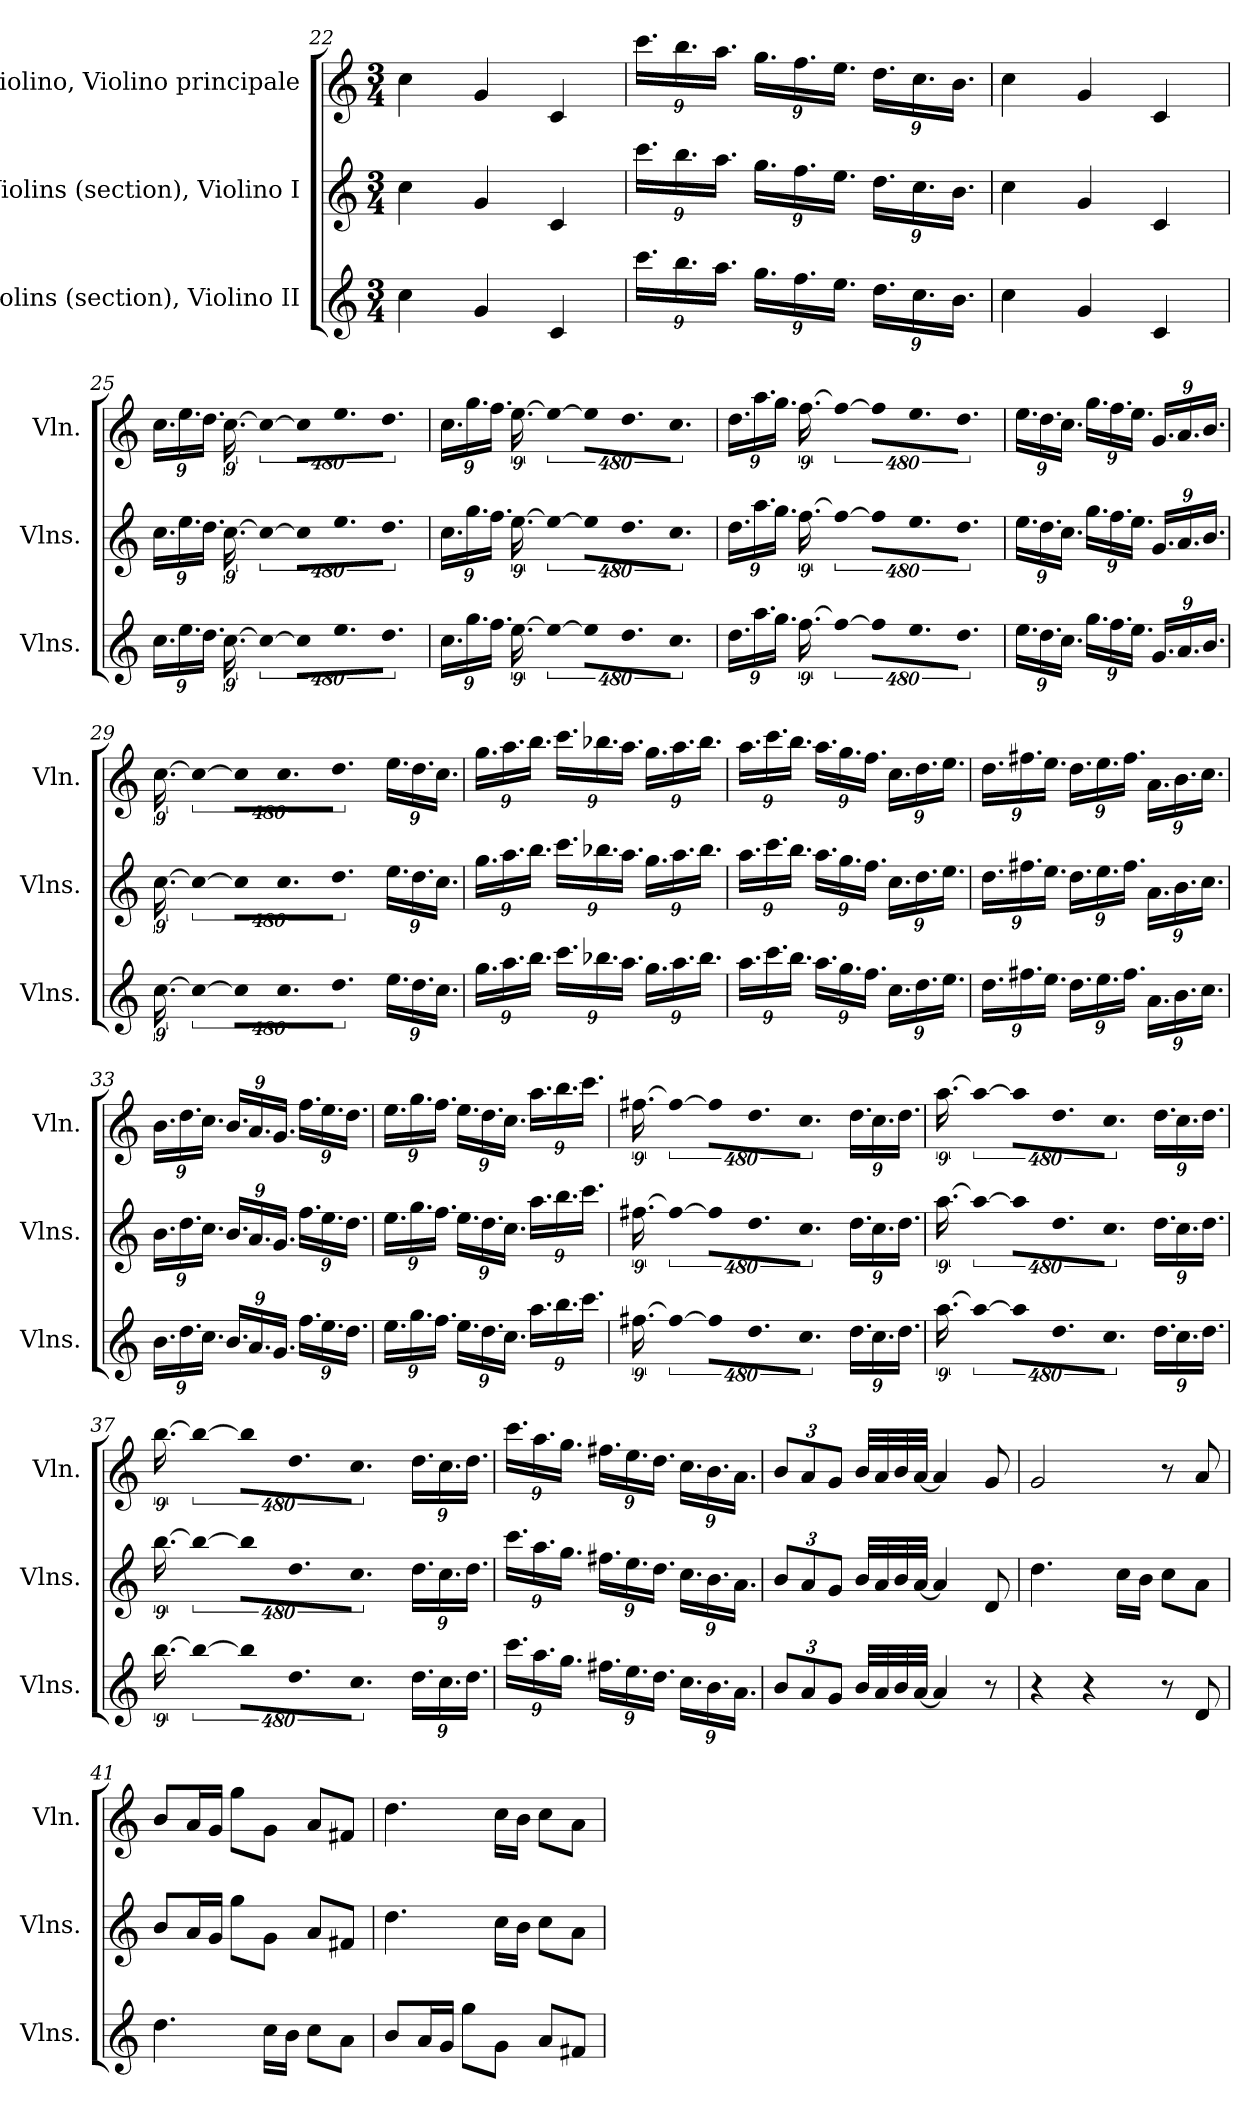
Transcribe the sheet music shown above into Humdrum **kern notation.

**kern	**kern	**kern
*part3	*part2	*part1
*staff3	*staff2	*staff1
*I"Violins (section), Violino II	*I"Violins (section), Violino I	*I"Violino, Violino principale
*I'Vlns.	*I'Vlns.	*I'Vln.
*clefG2	*clefG2	*clefG2
*k[]	*k[]	*k[]
*M3/4	*M3/4	*M3/4
=22	=22	=22
4cc\	4cc\	4cc\
4g/	4g/	4g/
4c/	4c/	4c/
=23	=23	=23
18.ccc\LL	18.ccc\LL	18.ccc\LL
18.bb\	18.bb\	18.bb\
18.aa\JJ	18.aa\JJ	18.aa\JJ
18.gg\LL	18.gg\LL	18.gg\LL
18.ff\	18.ff\	18.ff\
18.ee\JJ	18.ee\JJ	18.ee\JJ
18.dd\LL	18.dd\LL	18.dd\LL
18.cc\	18.cc\	18.cc\
18.b\JJ	18.b\JJ	18.b\JJ
=24	=24	=24
4cc\	4cc\	4cc\
4g/	4g/	4g/
4c/	4c/	4c/
!!LO:LB:g=z
=25	=25	=25
18.cc\LL	18.cc\LL	18.cc\LL
18.ee\	18.ee\	18.ee\
18.dd\JJ	18.dd\JJ	18.dd\JJ
[18.cc\	[18.cc\	[18.cc\
!LO:N:vis=4	!LO:N:vis=4	!LO:N:vis=4
1920%427cc\_	1920%427cc\_	1920%427cc\_
!LO:N:vis=32	!LO:N:vis=32	!LO:N:vis=32
1920%53cc\KLL]	1920%53cc\KLL]	1920%53cc\KLL]
18.ee\	18.ee\	18.ee\
18.dd\JJ	18.dd\JJ	18.dd\JJ
=26	=26	=26
18.cc\LL	18.cc\LL	18.cc\LL
18.gg\	18.gg\	18.gg\
18.ff\JJ	18.ff\JJ	18.ff\JJ
[18.ee\	[18.ee\	[18.ee\
!LO:N:vis=4	!LO:N:vis=4	!LO:N:vis=4
1920%427ee\_	1920%427ee\_	1920%427ee\_
!LO:N:vis=32	!LO:N:vis=32	!LO:N:vis=32
1920%53ee\KLL]	1920%53ee\KLL]	1920%53ee\KLL]
18.dd\	18.dd\	18.dd\
18.cc\JJ	18.cc\JJ	18.cc\JJ
=27	=27	=27
18.dd\LL	18.dd\LL	18.dd\LL
18.aa\	18.aa\	18.aa\
18.gg\JJ	18.gg\JJ	18.gg\JJ
[18.ff\	[18.ff\	[18.ff\
!LO:N:vis=4	!LO:N:vis=4	!LO:N:vis=4
1920%427ff\_	1920%427ff\_	1920%427ff\_
!LO:N:vis=32	!LO:N:vis=32	!LO:N:vis=32
1920%53ff\KLL]	1920%53ff\KLL]	1920%53ff\KLL]
18.ee\	18.ee\	18.ee\
18.dd\JJ	18.dd\JJ	18.dd\JJ
!!LO:PB:g=z
=28	=28	=28
18.ee\LL	18.ee\LL	18.ee\LL
18.dd\	18.dd\	18.dd\
18.cc\JJ	18.cc\JJ	18.cc\JJ
18.gg\LL	18.gg\LL	18.gg\LL
18.ff\	18.ff\	18.ff\
18.ee\JJ	18.ee\JJ	18.ee\JJ
18.g/LL	18.g/LL	18.g/LL
18.a/	18.a/	18.a/
18.b/JJ	18.b/JJ	18.b/JJ
=29	=29	=29
[18.cc\	[18.cc\	[18.cc\
!LO:N:vis=4	!LO:N:vis=4	!LO:N:vis=4
1920%427cc\_	1920%427cc\_	1920%427cc\_
!LO:N:vis=32	!LO:N:vis=32	!LO:N:vis=32
1920%53cc\KLL]	1920%53cc\KLL]	1920%53cc\KLL]
18.cc\	18.cc\	18.cc\
18.dd\JJ	18.dd\JJ	18.dd\JJ
18.ee\LL	18.ee\LL	18.ee\LL
18.dd\	18.dd\	18.dd\
18.cc\JJ	18.cc\JJ	18.cc\JJ
=30	=30	=30
18.gg\LL	18.gg\LL	18.gg\LL
18.aa\	18.aa\	18.aa\
18.bb\JJ	18.bb\JJ	18.bb\JJ
18.ccc\LL	18.ccc\LL	18.ccc\LL
18.bb-X\	18.bb-X\	18.bb-X\
18.aa\JJ	18.aa\JJ	18.aa\JJ
18.gg\LL	18.gg\LL	18.gg\LL
18.aa\	18.aa\	18.aa\
18.bb-\JJ	18.bb-\JJ	18.bb-\JJ
!!LO:LB:g=z
=31	=31	=31
18.aa\LL	18.aa\LL	18.aa\LL
18.ccc\	18.ccc\	18.ccc\
18.bb\JJ	18.bb\JJ	18.bb\JJ
18.aa\LL	18.aa\LL	18.aa\LL
18.gg\	18.gg\	18.gg\
18.ff\JJ	18.ff\JJ	18.ff\JJ
18.cc\LL	18.cc\LL	18.cc\LL
18.dd\	18.dd\	18.dd\
18.ee\JJ	18.ee\JJ	18.ee\JJ
=32	=32	=32
18.dd\LL	18.dd\LL	18.dd\LL
18.ff#X\	18.ff#X\	18.ff#X\
18.ee\JJ	18.ee\JJ	18.ee\JJ
18.dd\LL	18.dd\LL	18.dd\LL
18.ee\	18.ee\	18.ee\
18.ff#\JJ	18.ff#\JJ	18.ff#\JJ
18.a\LL	18.a\LL	18.a\LL
18.b\	18.b\	18.b\
18.cc\JJ	18.cc\JJ	18.cc\JJ
=33	=33	=33
18.b\LL	18.b\LL	18.b\LL
18.dd\	18.dd\	18.dd\
18.cc\JJ	18.cc\JJ	18.cc\JJ
18.b/LL	18.b/LL	18.b/LL
18.a/	18.a/	18.a/
18.g/JJ	18.g/JJ	18.g/JJ
18.ff\LL	18.ff\LL	18.ff\LL
18.ee\	18.ee\	18.ee\
18.dd\JJ	18.dd\JJ	18.dd\JJ
!!LO:LB:g=z
=34	=34	=34
18.ee\LL	18.ee\LL	18.ee\LL
18.gg\	18.gg\	18.gg\
18.ff\JJ	18.ff\JJ	18.ff\JJ
18.ee\LL	18.ee\LL	18.ee\LL
18.dd\	18.dd\	18.dd\
18.cc\JJ	18.cc\JJ	18.cc\JJ
18.aa\LL	18.aa\LL	18.aa\LL
18.bb\	18.bb\	18.bb\
18.ccc\JJ	18.ccc\JJ	18.ccc\JJ
=35	=35	=35
[18.ff#X\	[18.ff#X\	[18.ff#X\
!LO:N:vis=4	!LO:N:vis=4	!LO:N:vis=4
1920%427ff#\_	1920%427ff#\_	1920%427ff#\_
!LO:N:vis=32	!LO:N:vis=32	!LO:N:vis=32
1920%53ff#\KLL]	1920%53ff#\KLL]	1920%53ff#\KLL]
18.dd\	18.dd\	18.dd\
18.cc\JJ	18.cc\JJ	18.cc\JJ
18.dd\LL	18.dd\LL	18.dd\LL
18.cc\	18.cc\	18.cc\
18.dd\JJ	18.dd\JJ	18.dd\JJ
=36	=36	=36
[18.aa\	[18.aa\	[18.aa\
!LO:N:vis=4	!LO:N:vis=4	!LO:N:vis=4
1920%427aa\_	1920%427aa\_	1920%427aa\_
!LO:N:vis=32	!LO:N:vis=32	!LO:N:vis=32
1920%53aa\KLL]	1920%53aa\KLL]	1920%53aa\KLL]
18.dd\	18.dd\	18.dd\
18.cc\JJ	18.cc\JJ	18.cc\JJ
18.dd\LL	18.dd\LL	18.dd\LL
18.cc\	18.cc\	18.cc\
18.dd\JJ	18.dd\JJ	18.dd\JJ
!!LO:PB:g=z
=37	=37	=37
[18.bb\	[18.bb\	[18.bb\
!LO:N:vis=4	!LO:N:vis=4	!LO:N:vis=4
1920%427bb\_	1920%427bb\_	1920%427bb\_
!LO:N:vis=32	!LO:N:vis=32	!LO:N:vis=32
1920%53bb\KLL]	1920%53bb\KLL]	1920%53bb\KLL]
18.dd\	18.dd\	18.dd\
18.cc\JJ	18.cc\JJ	18.cc\JJ
18.dd\LL	18.dd\LL	18.dd\LL
18.cc\	18.cc\	18.cc\
18.dd\JJ	18.dd\JJ	18.dd\JJ
=38	=38	=38
18.ccc\LL	18.ccc\LL	18.ccc\LL
18.aa\	18.aa\	18.aa\
18.gg\JJ	18.gg\JJ	18.gg\JJ
18.ff#X\LL	18.ff#X\LL	18.ff#X\LL
18.ee\	18.ee\	18.ee\
18.dd\JJ	18.dd\JJ	18.dd\JJ
18.cc\LL	18.cc\LL	18.cc\LL
18.b\	18.b\	18.b\
18.a\JJ	18.a\JJ	18.a\JJ
=39	=39	=39
*Xbrackettup	*Xbrackettup	*Xbrackettup
12b/L	12b/L	12b/L
12a/	12a/	12a/
12g/J	12g/J	12g/J
32b/LLL	32b/LLL	32b/LLL
32a/	32a/	32a/
32b/	32b/	32b/
[32a/JJJ	[32a/JJJ	[32a/JJJ
4a/]	4a/]	4a/]
8r	8d/	8g/
=40	=40	=40
4r	4.dd\	2g/
4r	.	.
.	16cc\LL	.
.	16b\JJ	.
8r	8cc\L	8r
8d/	8a\J	8a/
!!LO:LB:g=z
=41	=41	=41
4.dd\	8b/L	8b/L
.	16a/L	16a/L
.	16g/JJ	16g/JJ
.	8gg\L	8gg\L
16cc\LL	8g\J	8g\J
16b\JJ	.	.
8cc\L	8a/L	8a/L
8a\J	8f#X/J	8f#X/J
=42	=42	=42
8b/L	4.dd\	4.dd\
16a/L	.	.
16g/JJ	.	.
8gg\L	.	.
8g\J	16cc\LL	16cc\LL
.	16b\JJ	16b\JJ
8a/L	8cc\L	8cc\L
8f#X/J	8a\J	8a\J
=	=	=
*-	*-	*-
